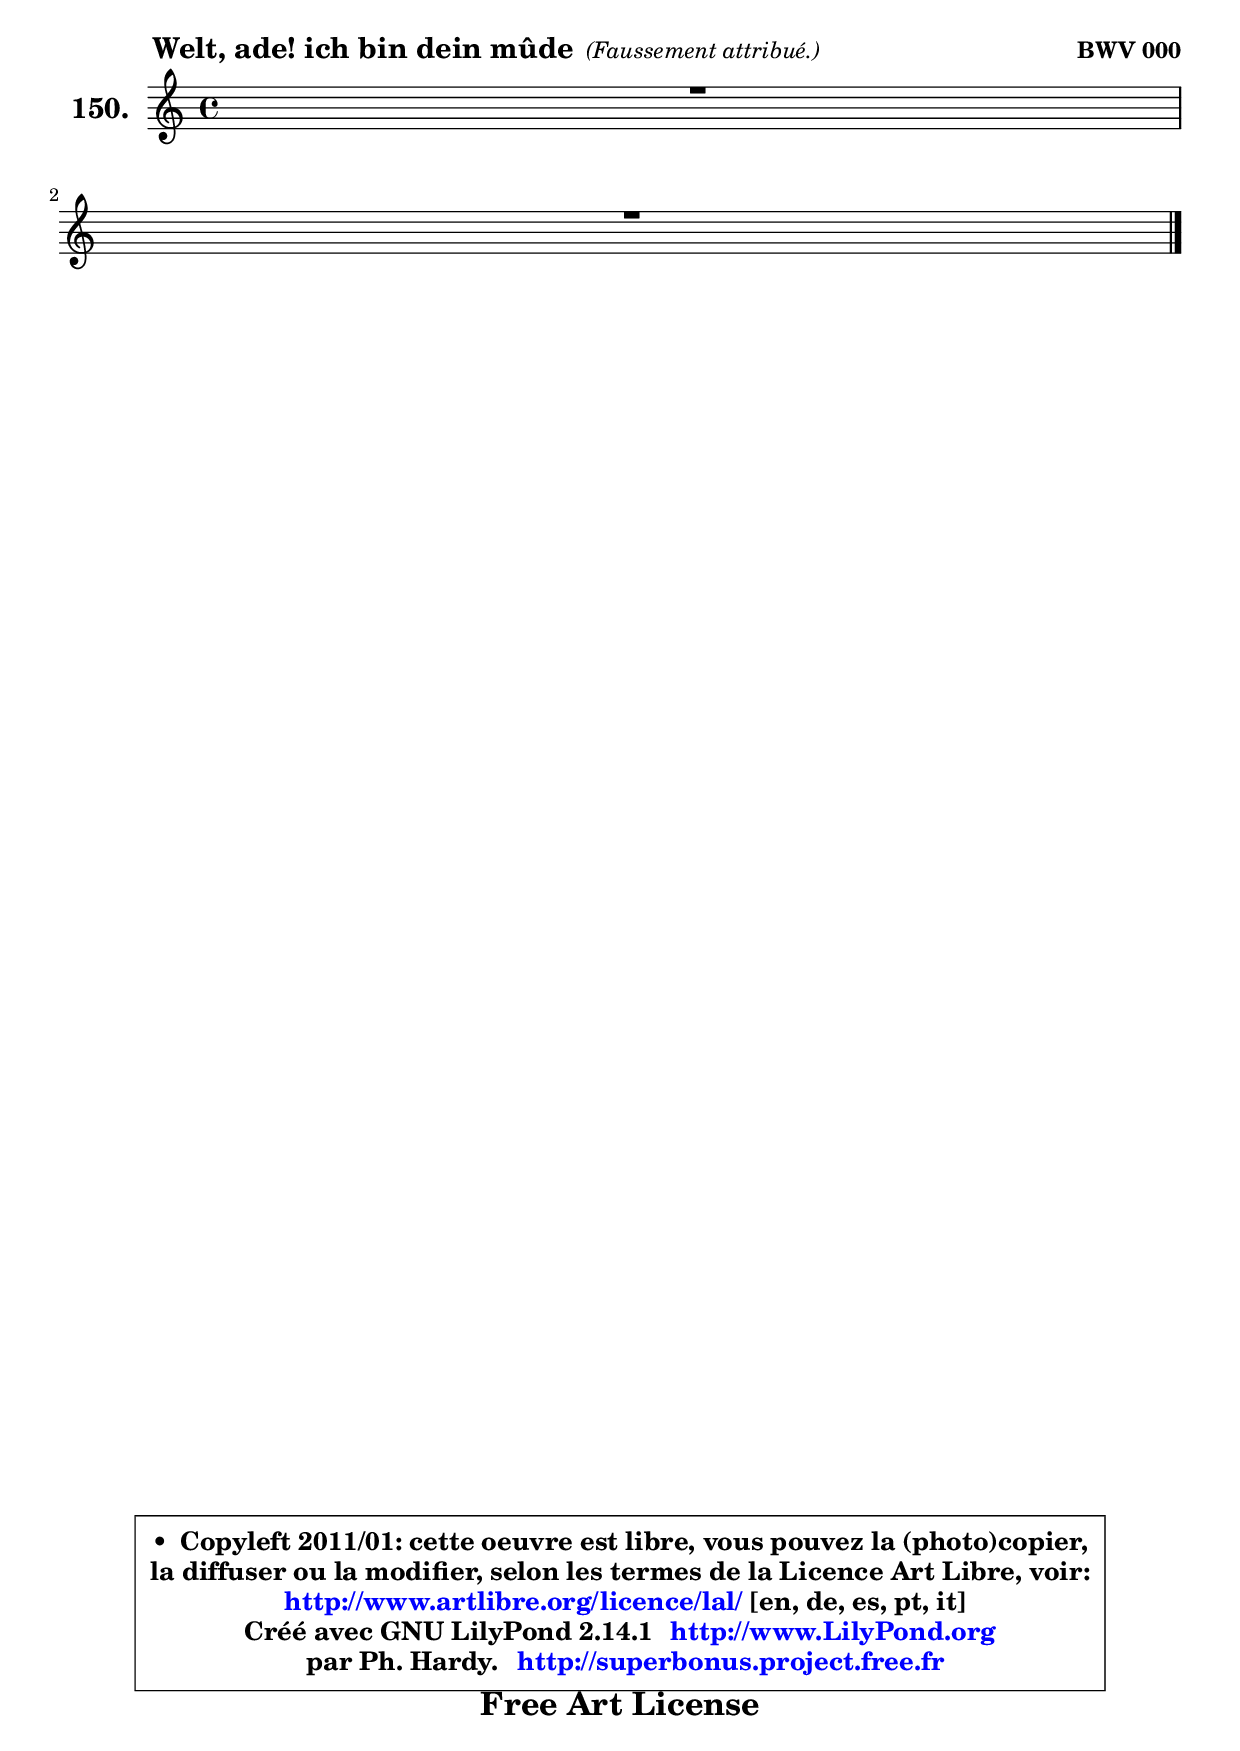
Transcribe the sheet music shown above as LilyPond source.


\version "2.14.1"

    \paper {
%	system-system-spacing #'padding = #0.1
%	score-system-spacing #'padding = #0.1
%	ragged-bottom = ##f
%	ragged-last-bottom = ##f
	}

    \header {
      opus = \markup { \bold "BWV 000" }
      piece = \markup { \hspace #9 \fontsize #2 \bold "Welt, ade! ich bin dein mûde" \italic " (Faussement attribué.)" }
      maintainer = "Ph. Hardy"
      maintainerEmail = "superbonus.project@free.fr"
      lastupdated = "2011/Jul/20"
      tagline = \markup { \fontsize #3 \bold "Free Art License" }
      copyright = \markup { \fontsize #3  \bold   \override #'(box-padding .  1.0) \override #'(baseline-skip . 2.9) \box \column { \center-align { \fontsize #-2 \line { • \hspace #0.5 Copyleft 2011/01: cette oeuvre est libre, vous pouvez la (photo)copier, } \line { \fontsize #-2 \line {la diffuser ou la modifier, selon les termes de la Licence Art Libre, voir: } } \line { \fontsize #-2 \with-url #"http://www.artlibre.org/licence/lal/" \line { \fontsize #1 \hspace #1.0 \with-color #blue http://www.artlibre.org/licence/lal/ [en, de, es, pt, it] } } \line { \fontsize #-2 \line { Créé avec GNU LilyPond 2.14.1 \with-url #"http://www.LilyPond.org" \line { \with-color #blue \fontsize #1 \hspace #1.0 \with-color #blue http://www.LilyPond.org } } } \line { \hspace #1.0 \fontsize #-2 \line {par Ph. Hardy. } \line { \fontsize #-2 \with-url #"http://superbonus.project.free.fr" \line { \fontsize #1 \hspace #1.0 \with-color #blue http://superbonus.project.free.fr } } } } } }

	  }

  guidemidi = {
	\tempo 4 = 78

	}

  upper = {
\displayLilyMusic \transpose c c {
	\time 4/4
	\key c \major
	\clef treble
	\voiceOne
	<< { 
	% SOPRANO
	\set Voice.midiInstrument = "acoustic grand"
	\relative c' {
	R1 |
\break
	R1 |
        \bar "|."
	} % fin de relative
	}

%	\context Voice="1" { \voiceTwo 
%	% ALTO
%	\set Voice.midiInstrument = "acoustic grand"
%	\relative c' {
%	
%        \bar "|."
%	} % fin de relative
%	\oneVoice
%	} >>
 >>
}
	}

    lower = {
\transpose c c {
	\time 4/4
	\key c \major
	\clef bass
	\voiceOne
	<< { 
	% TENOR
	\set Voice.midiInstrument = "acoustic grand"
	\relative c' {
	R1 |
\break
	R1 |
        \bar "|."
	} % fin de relative
	}
	\context Voice="1" { \voiceTwo 
	% BASS
	\set Voice.midiInstrument = "acoustic grand"
	\relative c {
        
        \bar "|."
	} % fin de relative
	\oneVoice
	} >>
}
	}


    \score { 

	\new PianoStaff <<
	\set PianoStaff.instrumentName = \markup { \bold \huge "150." }
	\new Staff = "upper" \upper
%	\new Staff = "lower" \lower
	>>

    \layout {
%	ragged-last = ##f
	   }

         } % fin de score

  \score {
\unfoldRepeats { << \guidemidi \upper >> }
    \midi {
    \context {
     \Staff
      \remove "Staff_performer"
               }

     \context {
      \Voice
       \consists "Staff_performer"
                }

     \context { 
      \Score
      tempoWholesPerMinute = #(ly:make-moment 78 4)
		}
	    }
	}



